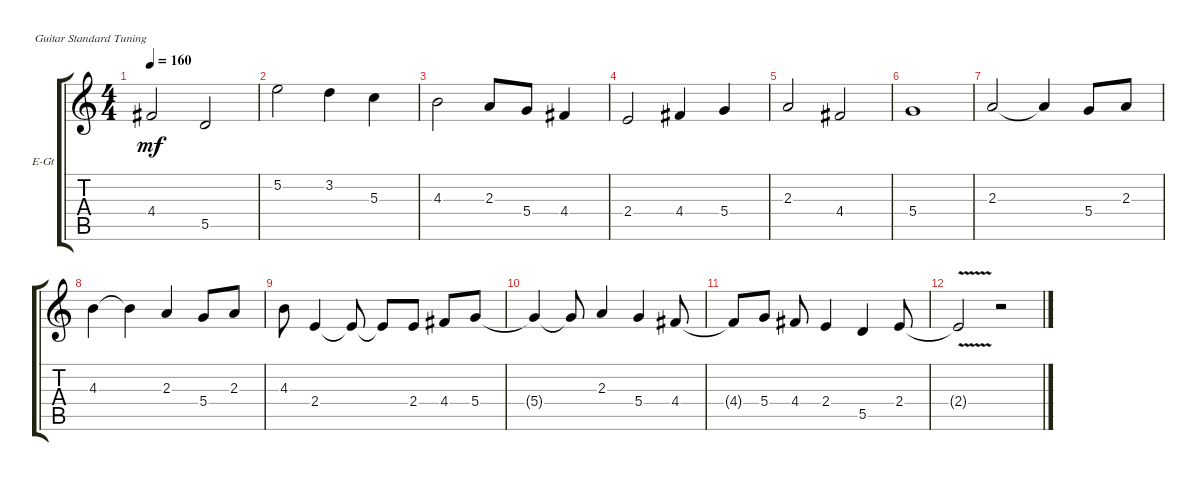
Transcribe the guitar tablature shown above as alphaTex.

\defaultSystemsLayout 4
\bracketExtendMode groupsimilarinstruments
\firstSystemTrackNameOrientation horizontal
\otherSystemsTrackNameOrientation horizontal
\track ("Solo Guitar" "E-Gt") {instrument distortionguitar}
\staff {score tabs}
\tuning (E4 B3 G3 D3 A2 E2)
\ts (4 4)
\tempo 160
\clef g2
\ks c
4.4.2{dy mf} 5.5.2 |
5.2.2 3.2.4 5.3.4 |
4.3.2 2.3.8 5.4.8 4.4.4 |
2.4.2 4.4.4 5.4.4 |
2.3.2 4.4.2 |
5.4.1 |
2.3.2 2.3{t}.4 5.4.8 2.3.8 |
4.3.4 4.3{t}.4 2.3.4 5.4.8 2.3.8 |
4.3.8 2.4.4 2.4{t}.8 2.4{t}.8 2.4.8 4.4.8 5.4.8 |
5.4{t}.4 5.4{t}.8 2.3.4 5.4.4 4.4.8 |
4.4{t}.8 5.4.8 4.4.8 2.4.4 5.5.4 2.4.8 |
2.4{v t}.2 r.2
